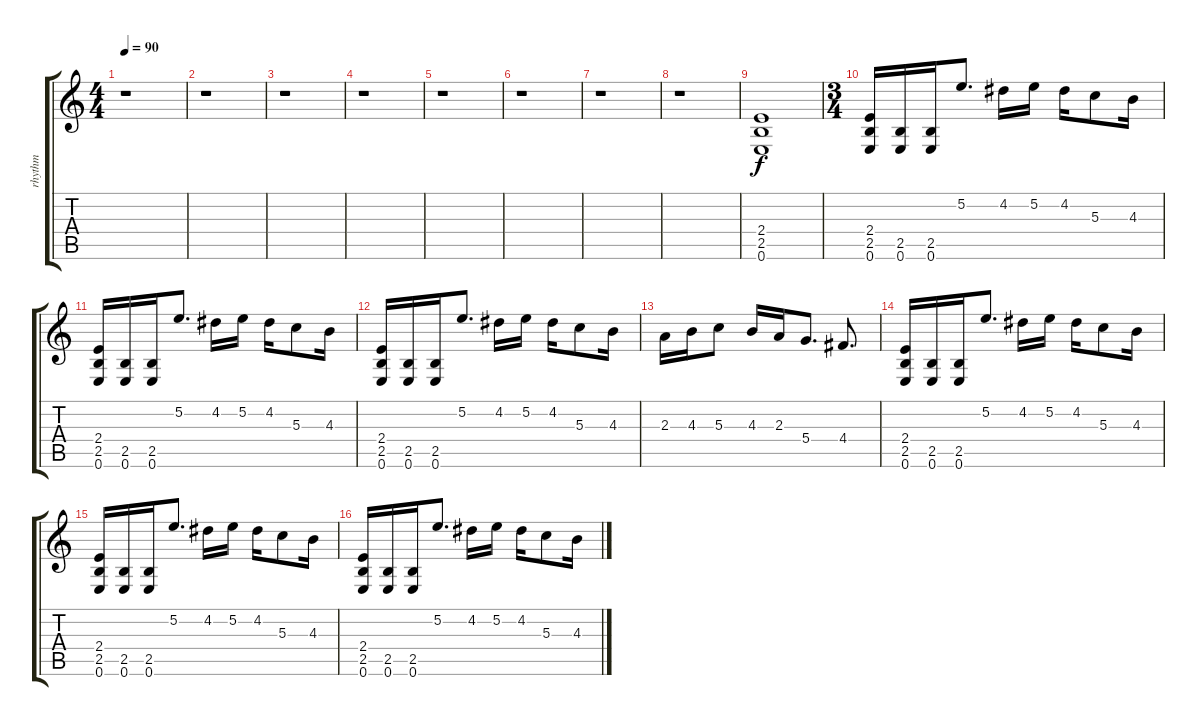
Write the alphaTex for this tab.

\track ("rhythm" "rhythm") {instrument distortionguitar}
\staff {score tabs}
\tuning (E4 B3 G3 D3 A2 E2) {hide}
\ts (4 4)
\tempo 90
\clef g2
\ks c
r.1{dy f} |
r.1 |
r.1 |
r.1 |
r.1 |
r.1 |
r.1 |
r.1 |
(2.4 2.5 0.6).1{volume 13} |
\ts (3 4)
(2.4 2.5 0.6).16 (2.5 0.6).16 (2.5 0.6).16 5.2.8{d} 4.2.16 5.2.16 4.2.16 5.3.8 4.3.16 |
(2.4 2.5 0.6).16 (2.5 0.6).16 (2.5 0.6).16 5.2.8{d} 4.2.16 5.2.16 4.2.16 5.3.8 4.3.16 |
(2.4 2.5 0.6).16 (2.5 0.6).16 (2.5 0.6).16 5.2.8{d} 4.2.16 5.2.16 4.2.16 5.3.8 4.3.16 |
2.3.16 4.3.16 5.3.8 4.3.16 2.3.16 5.4.8{d} 4.4.8{d} |
(2.4 2.5 0.6).16 (2.5 0.6).16 (2.5 0.6).16 5.2.8{d} 4.2.16 5.2.16 4.2.16 5.3.8 4.3.16 |
(2.4 2.5 0.6).16 (2.5 0.6).16 (2.5 0.6).16 5.2.8{d} 4.2.16 5.2.16 4.2.16 5.3.8 4.3.16 |
(2.4 2.5 0.6).16 (2.5 0.6).16 (2.5 0.6).16 5.2.8{d} 4.2.16 5.2.16 4.2.16 5.3.8 4.3.16
